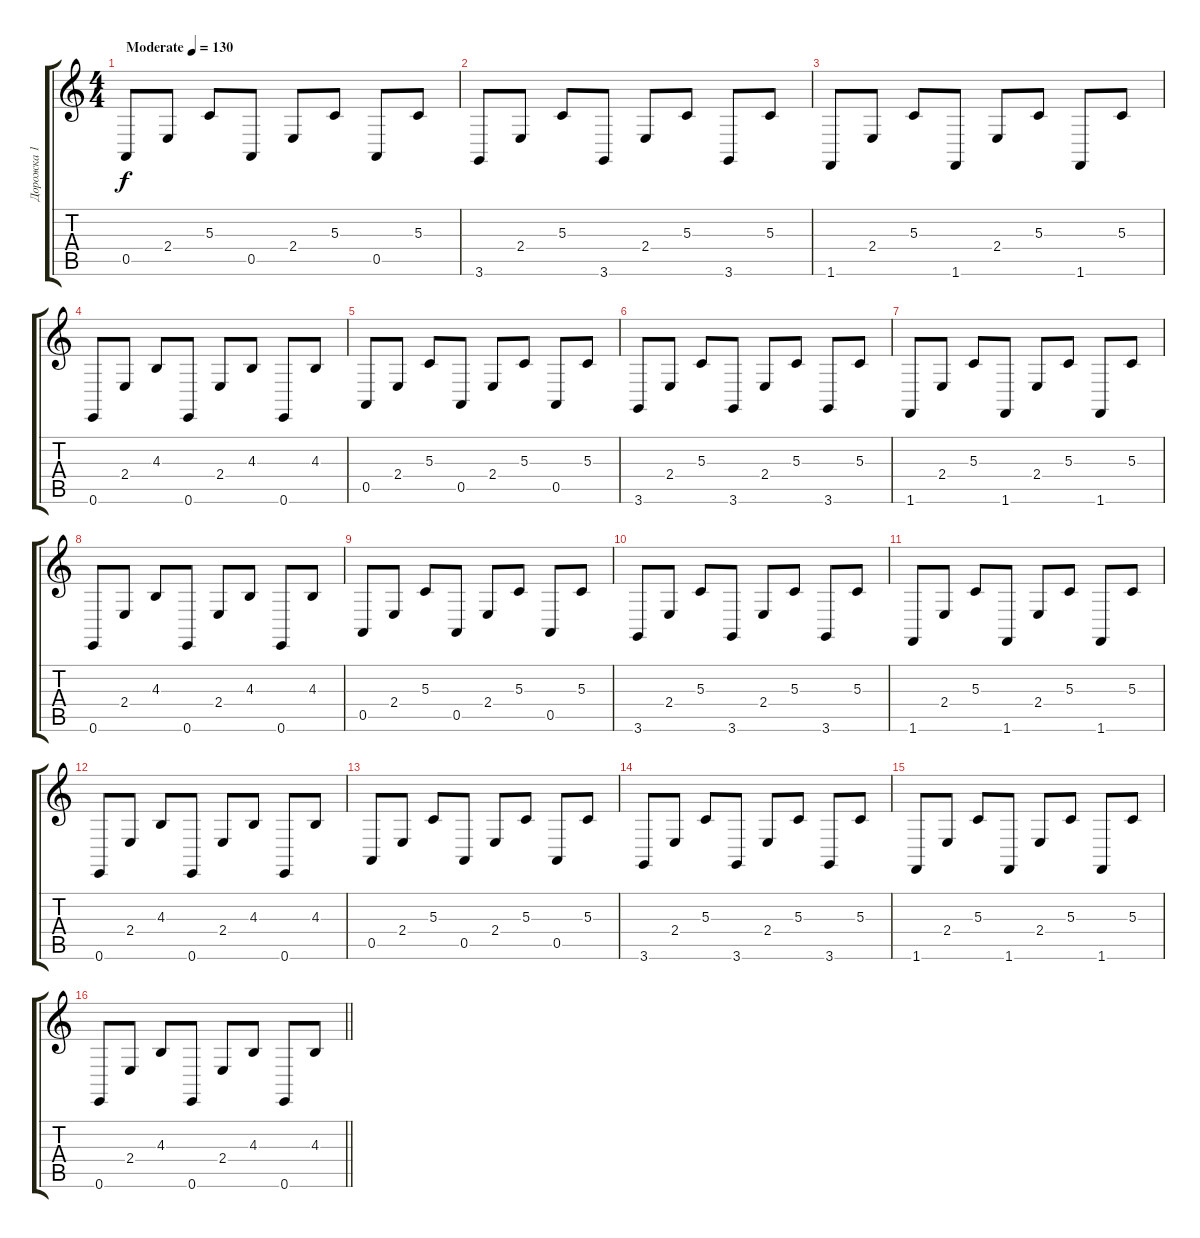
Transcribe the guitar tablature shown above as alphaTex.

\track ("Дорожка 1" "Дорожка 1") {instrument lead2sawtooth}
\staff {score tabs}
\tuning (E4 B3 G3 D3 A2 E2) {hide}
\ts (4 4)
\tempo (130 "Moderate")
\clef g2
\ks c
0.5.8{dy f instrument lead2sawtooth} 2.4.8 5.3.8 0.5.8 2.4.8 5.3.8 0.5.8 5.3.8 |
3.6.8 2.4.8 5.3.8 3.6.8 2.4.8 5.3.8 3.6.8 5.3.8 |
1.6.8 2.4.8 5.3.8 1.6.8 2.4.8 5.3.8 1.6.8 5.3.8 |
0.6.8 2.4.8 4.3.8 0.6.8 2.4.8 4.3.8 0.6.8 4.3.8 |
0.5.8 2.4.8 5.3.8 0.5.8 2.4.8 5.3.8 0.5.8 5.3.8 |
3.6.8 2.4.8 5.3.8 3.6.8 2.4.8 5.3.8 3.6.8 5.3.8 |
1.6.8 2.4.8 5.3.8 1.6.8 2.4.8 5.3.8 1.6.8 5.3.8 |
0.6.8 2.4.8 4.3.8 0.6.8 2.4.8 4.3.8 0.6.8 4.3.8 |
0.5.8 2.4.8 5.3.8 0.5.8 2.4.8 5.3.8 0.5.8 5.3.8 |
3.6.8 2.4.8 5.3.8 3.6.8 2.4.8 5.3.8 3.6.8 5.3.8 |
1.6.8 2.4.8 5.3.8 1.6.8 2.4.8 5.3.8 1.6.8 5.3.8 |
0.6.8 2.4.8 4.3.8 0.6.8 2.4.8 4.3.8 0.6.8 4.3.8 |
0.5.8 2.4.8 5.3.8 0.5.8 2.4.8 5.3.8 0.5.8 5.3.8 |
3.6.8 2.4.8 5.3.8 3.6.8 2.4.8 5.3.8 3.6.8 5.3.8 |
1.6.8 2.4.8 5.3.8 1.6.8 2.4.8 5.3.8 1.6.8 5.3.8 |
\barLineRight lightlight
0.6.8 2.4.8 4.3.8 0.6.8 2.4.8 4.3.8 0.6.8 4.3.8
